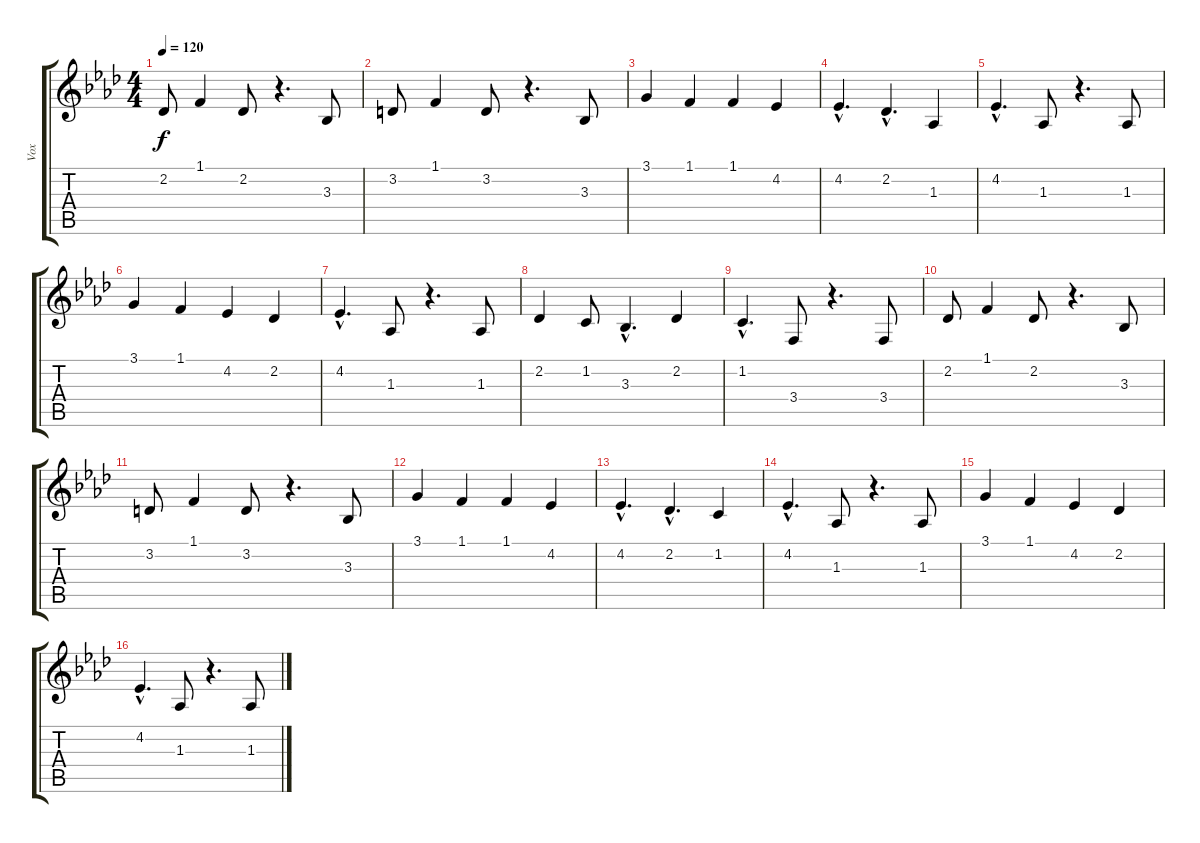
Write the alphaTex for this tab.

\track ("Vox" "Vox") {instrument choiraahs}
\staff {score tabs}
\tuning (E4 B3 G3 D3 A2 E2) {hide}
\ts (4 4)
\tempo 120
\clef g2
\ks ab
2.2.8{dy f} 1.1.4 2.2.8 r.4{d} 3.3.8 |
3.2.8 1.1.4 3.2.8 r.4{d} 3.3.8 |
3.1.4 1.1.4 1.1.4 4.2.4 |
4.2{hac}.4{d} 2.2{hac}.4{d} 1.3.4 |
4.2{hac}.4{d} 1.3.8 r.4{d} 1.3.8 |
3.1.4 1.1.4 4.2.4 2.2.4 |
4.2{hac}.4{d} 1.3.8 r.4{d} 1.3.8 |
2.2.4 1.2.8 3.3{hac}.4{d} 2.2.4 |
1.2{hac}.4{d} 3.4.8 r.4{d} 3.4.8 |
2.2.8 1.1.4 2.2.8 r.4{d} 3.3.8 |
3.2.8 1.1.4 3.2.8 r.4{d} 3.3.8 |
3.1.4 1.1.4 1.1.4 4.2.4 |
4.2{hac}.4{d} 2.2{hac}.4{d} 1.2.4 |
4.2{hac}.4{d volume 10} 1.3.8 r.4{d} 1.3.8 |
3.1.4 1.1.4 4.2.4 2.2.4 |
4.2{hac}.4{d} 1.3.8 r.4{d} 1.3.8
